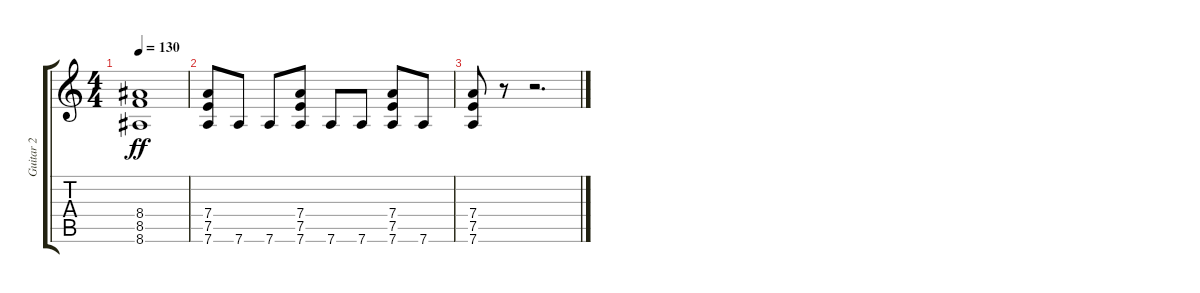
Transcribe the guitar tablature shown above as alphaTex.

\track ("Guitar 2" "Guitar 2") {instrument overdrivenguitar}
\staff {score tabs}
\tuning (E4 B3 G3 D3 A2 D2) {hide}
\ts (4 4)
\tempo 130
\clef g2
\ks c
(8.4 8.5 8.6).1{dy ff} |
(7.4 7.5 7.6).8 7.6.8 7.6.8 (7.4 7.5 7.6).8 7.6.8 7.6.8 (7.4 7.5 7.6).8 7.6.8 |
(7.4 7.5 7.6).8 r.8 r.2{d}
